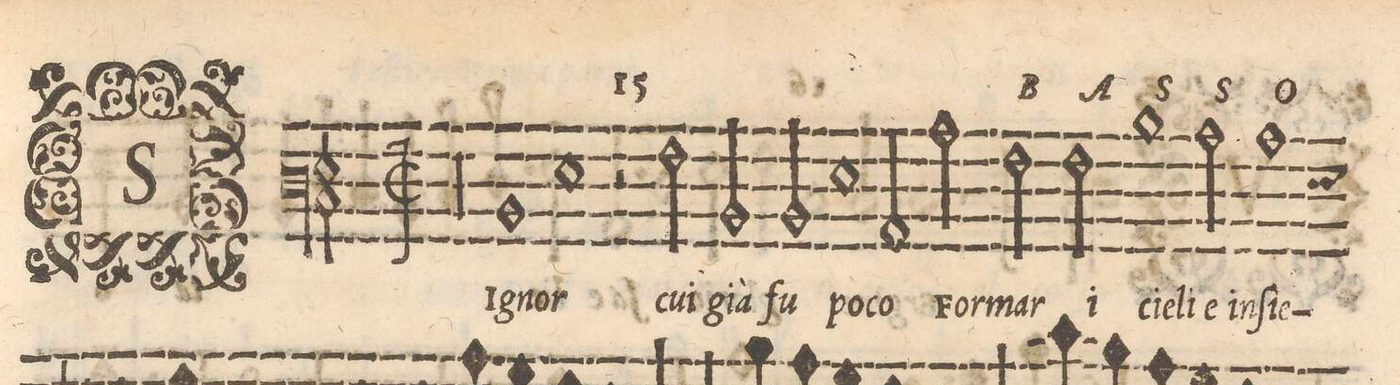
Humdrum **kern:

**kern	**text
*I"BASSO	*
*clefF3	*
*k[]	*
*met(C|)	*
*M2/1	*
00r	.
=2-	=2-
=3-	=3-
1D	SI-
1G	-gnor
=4-	=4-
2r	.
2A\	cui
2D/	già
2D/	fu
=5-	=5-
1G	po-
2C/	-co
2c\	For-
=6-	=6-
2A\	-mar
2A\	i
1d	cie-
=7-	=7-
2c\	-li e in-
1c	-fie-
*-	*-
